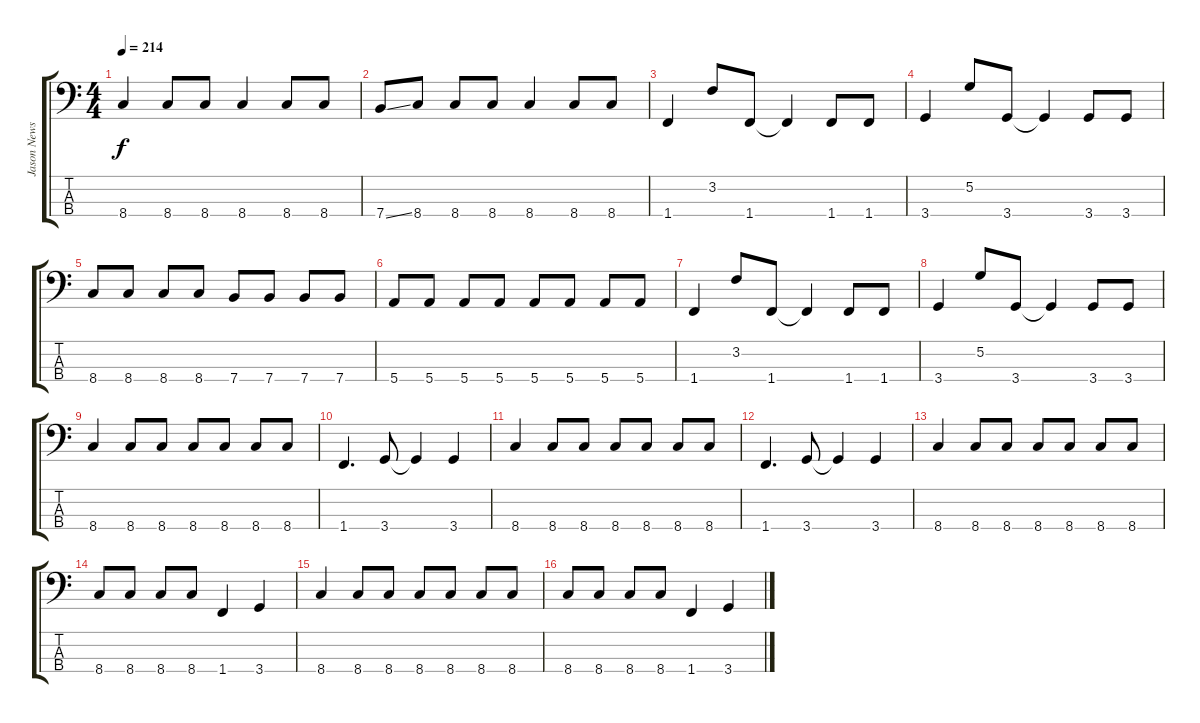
\track ("Jason Newsted" "Jason News") {instrument electricbassfinger}
\staff {score tabs}
\tuning (G2 D2 A1 E1) {hide}
\ts (4 4)
\tempo 214
\clef f4
\ks c
8.4.4{dy f} 8.4.8 8.4.8 8.4.4 8.4.8 8.4.8 |
7.4{ss}.8 8.4.8 8.4.8 8.4.8 8.4.4 8.4.8 8.4.8 |
1.4.4 3.2.8 1.4.8 1.4{t}.4 1.4.8 1.4.8 |
3.4.4 5.2.8 3.4.8 3.4{t}.4 3.4.8 3.4.8 |
8.4.8 8.4.8 8.4.8 8.4.8 7.4.8 7.4.8 7.4.8 7.4.8 |
5.4.8 5.4.8 5.4.8 5.4.8 5.4.8 5.4.8 5.4.8 5.4.8 |
1.4.4 3.2.8 1.4.8 1.4{t}.4 1.4.8 1.4.8 |
3.4.4 5.2.8 3.4.8 3.4{t}.4 3.4.8 3.4.8 |
8.4.4 8.4.8 8.4.8 8.4.8 8.4.8 8.4.8 8.4.8 |
1.4.4{d} 3.4.8 3.4{t}.4 3.4.4 |
8.4.4 8.4.8 8.4.8 8.4.8 8.4.8 8.4.8 8.4.8 |
1.4.4{d} 3.4.8 3.4{t}.4 3.4.4 |
8.4.4 8.4.8 8.4.8 8.4.8 8.4.8 8.4.8 8.4.8 |
8.4.8 8.4.8 8.4.8 8.4.8 1.4.4 3.4.4 |
8.4.4 8.4.8 8.4.8 8.4.8 8.4.8 8.4.8 8.4.8 |
8.4.8 8.4.8 8.4.8 8.4.8 1.4.4 3.4.4
